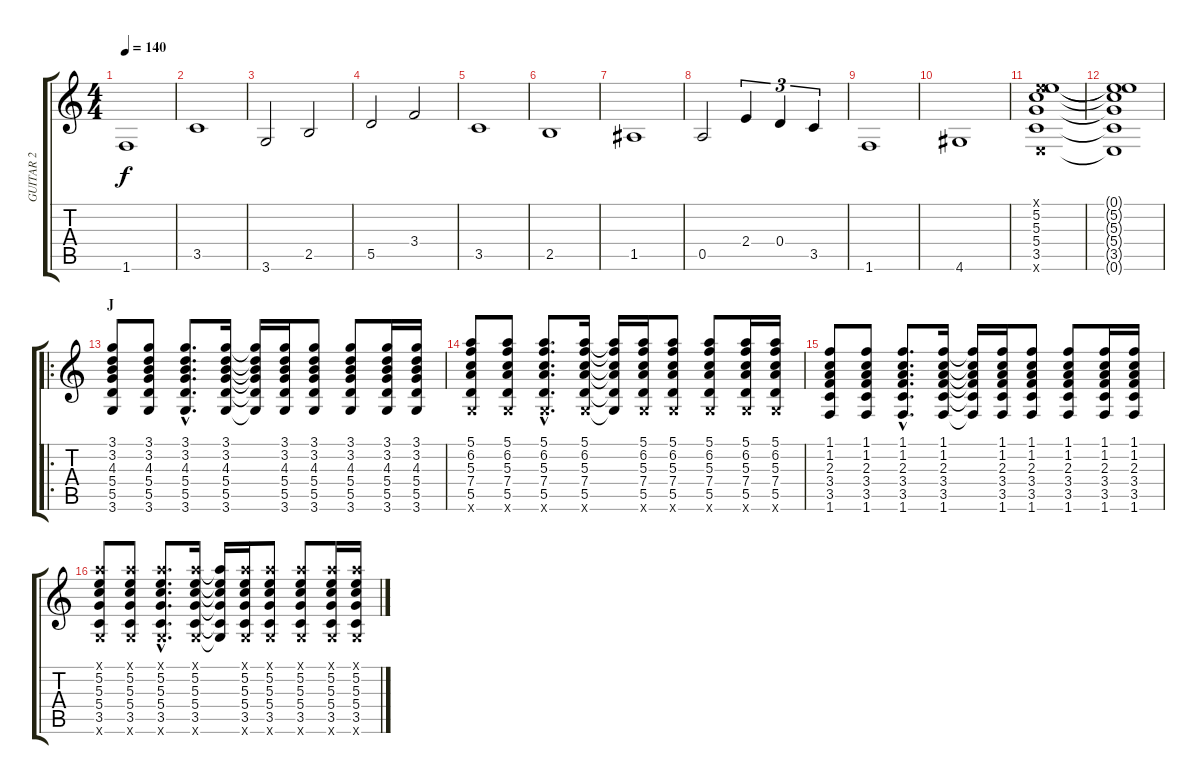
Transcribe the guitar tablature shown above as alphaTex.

\track ("GUITAR 2" "GUITAR 2") {instrument acousticguitarnylon}
\staff {score tabs}
\tuning (E4 B3 G3 D3 A2 E2) {hide}
\ts (4 4)
\tempo 140
\clef g2
\ks c
1.6.1{dy f} |
3.5.1 |
3.6.2 2.5.2 |
5.5.2 3.4.2 |
3.5.1 |
2.5.1 |
1.5.1 |
0.5.2 2.4.4{tu (3 2)} 0.4.4{tu (3 2)} 3.5.4{tu (3 2)} |
1.6.1 |
4.6.1 |
(0.1{x} 5.2 5.3 5.4 3.5 0.6{x}).1 |
(0.1{t} 5.2{t} 5.3{t} 5.4{t} 3.5{t} 0.6{t}).1 |
\ro
\section ("" "J")
(3.1 3.2 4.3 5.4 5.5 3.6).8{volume 10 balance 8 instrument acousticguitarnylon} (3.1 3.2 4.3 5.4 5.5 3.6).8 (3.1{hac} 3.2{hac} 4.3{hac} 5.4{hac} 5.5{hac} 3.6{hac}).8{d} (3.1 3.2 4.3 5.4 5.5 3.6).16 (3.1{t} 3.2{t} 4.3{t} 5.4{t} 5.5{t} 3.6{t}).16 (3.1 3.2 4.3 5.4 5.5 3.6).16 (3.1 3.2 4.3 5.4 5.5 3.6).8 (3.1 3.2 4.3 5.4 5.5 3.6).8 (3.1 3.2 4.3 5.4 5.5 3.6).16 (3.1 3.2 4.3 5.4 5.5 3.6).16 |
(5.1 6.2 5.3 7.4 5.5 3.6{x}).8 (5.1 6.2 5.3 7.4 5.5 3.6{x}).8 (5.1{hac} 6.2{hac} 5.3{hac} 7.4{hac} 5.5{hac} 3.6{hac x}).8{d} (5.1 6.2 5.3 7.4 5.5 3.6{x}).16 (5.1{t} 6.2{t} 5.3{t} 7.4{t} 5.5{t} 3.6{t}).16 (5.1 6.2 5.3 7.4 5.5 3.6{x}).16 (5.1 6.2 5.3 7.4 5.5 3.6{x}).8 (5.1 6.2 5.3 7.4 5.5 3.6{x}).8 (5.1 6.2 5.3 7.4 5.5 3.6{x}).16 (5.1 6.2 5.3 7.4 5.5 3.6{x}).16 |
(1.1 1.2 2.3 3.4 3.5 1.6).8 (1.1 1.2 2.3 3.4 3.5 1.6).8 (1.1{hac} 1.2{hac} 2.3{hac} 3.4{hac} 3.5{hac} 1.6{hac}).8{d} (1.1 1.2 2.3 3.4 3.5 1.6).16 (1.1{t} 1.2{t} 2.3{t} 3.4{t} 3.5{t} 1.6{t}).16 (1.1 1.2 2.3 3.4 3.5 1.6).16 (1.1 1.2 2.3 3.4 3.5 1.6).8 (1.1 1.2 2.3 3.4 3.5 1.6).8 (1.1 1.2 2.3 3.4 3.5 1.6).16 (1.1 1.2 2.3 3.4 3.5 1.6).16 |
(5.1{x} 5.2 5.3 5.4 3.5 3.6{x}).8 (5.1{x} 5.2 5.3 5.4 3.5 3.6{x}).8 (5.1{hac x} 5.2{hac} 5.3{hac} 5.4{hac} 3.5{hac} 3.6{hac x}).8{d} (5.1{x} 5.2 5.3 5.4 3.5 3.6{x}).16 (5.1{t} 5.2{t} 5.3{t} 5.4{t} 3.5{t} 3.6{t}).16 (5.1{x} 5.2 5.3 5.4 3.5 3.6{x}).16 (5.1{x} 5.2 5.3 5.4 3.5 3.6{x}).8 (5.1{x} 5.2 5.3 5.4 3.5 3.6{x}).8 (5.1{x} 5.2 5.3 5.4 3.5 3.6{x}).16 (5.1{x} 5.2 5.3 5.4 3.5 3.6{x}).16
